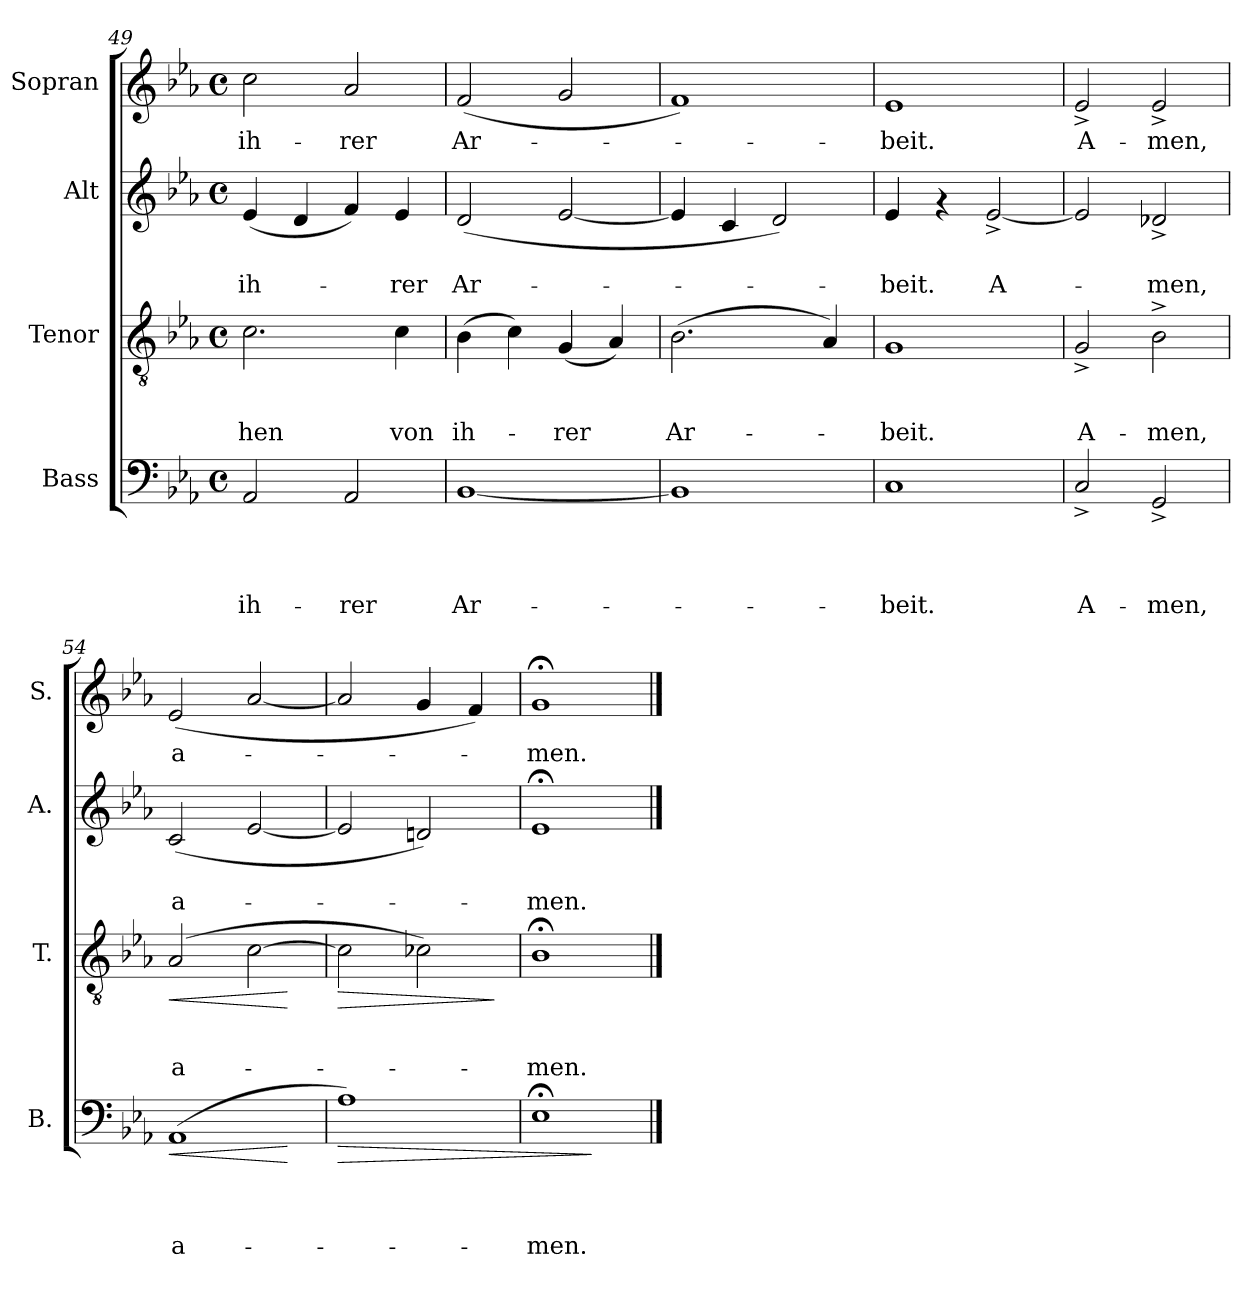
**kern	**text	**text	**text	**text	**dynam	**kern	**text	**text	**text	**dynam	**kern	**text	**text	**kern	**text
*part4	*part4	*part4	*part4	*part4	*part4	*part3	*part3	*part3	*part3	*part3	*part2	*part2	*part2	*part1	*part1
*staff4	*staff4	*staff4	*staff4	*staff4	*staff4	*staff3	*staff3	*staff3	*staff3	*staff3	*staff2	*staff2	*staff2	*staff1	*staff1
*I"Bass	*	*	*	*	*	*I"Tenor	*	*	*	*	*I"Alt	*	*	*I"Sopran	*
*I'B.	*	*	*	*	*	*I'T.	*	*	*	*	*I'A.	*	*	*I'S.	*
!!LO:PB:g=z
*clefF4	*	*	*	*	*	*clefGv2	*	*	*	*	*clefG2	*	*	*clefG2	*
*k[b-e-a-]	*	*	*	*	*	*k[b-e-a-]	*	*	*	*	*k[b-e-a-]	*	*	*k[b-e-a-]	*
*E-:	*	*	*	*	*	*E-:	*	*	*	*	*E-:	*	*	*E-:	*
*M4/4	*	*	*	*	*	*M4/4	*	*	*	*	*M4/4	*	*	*M4/4	*
*met(c)	*	*	*	*	*	*met(c)	*	*	*	*	*met(c)	*	*	*met(c)	*
=49	=49	=49	=49	=49	=49	=49	=49	=49	=49	=49	=49	=49	=49	=49	=49
!	!	!	!	!LO:LY:b	!	!	!	!	!LO:LY:b	!	!	!	!LO:LY:b	!	!LO:LY:b
2AA-/	.	.	.	ih-	.	2.c\	.	.	-hen	.	(<4e-/	.	ih-	2cc\	ih-
.	.	.	.	.	.	.	.	.	.	.	4d/	.	.	.	.
!	!	!	!	!LO:LY:b	!	!	!	!	!	!	!	!	!	!	!LO:LY:b
2AA-/	.	.	.	-rer	.	.	.	.	.	.	4f/)	.	.	2a-/	-rer
!	!	!	!	!	!	!	!	!	!LO:LY:b	!	!	!	!LO:LY:b	!	!
.	.	.	.	.	.	4c\	.	.	von	.	4e-/	.	-rer	.	.
=50	=50	=50	=50	=50	=50	=50	=50	=50	=50	=50	=50	=50	=50	=50	=50
!	!	!	!	!LO:LY:b	!	!	!	!	!LO:LY:b	!	!	!	!LO:LY:b	!	!LO:LY:b
[<1BB-	.	.	.	Ar-	.	(>4B-\	.	.	ih-	.	(<2d/	.	Ar-	(<2f/	Ar-
.	.	.	.	.	.	4c\)	.	.	.	.	.	.	.	.	.
!	!	!	!	!	!	!	!	!	!LO:LY:b	!	!	!	!	!	!
.	.	.	.	.	.	(<4G/	.	.	-rer	.	[<2e-/	.	.	2g/	.
.	.	.	.	.	.	4A-/)	.	.	.	.	.	.	.	.	.
=51	=51	=51	=51	=51	=51	=51	=51	=51	=51	=51	=51	=51	=51	=51	=51
!	!	!	!	!	!	!	!	!	!LO:LY:b	!	!	!	!	!	!
1BB-]	.	.	.	.	.	(>2.B-\	.	.	Ar-	.	4e-/]	.	.	1f)	.
.	.	.	.	.	.	.	.	.	.	.	4c/	.	.	.	.
.	.	.	.	.	.	.	.	.	.	.	2d/)	.	.	.	.
.	.	.	.	.	.	4A-/)	.	.	.	.	.	.	.	.	.
=52	=52	=52	=52	=52	=52	=52	=52	=52	=52	=52	=52	=52	=52	=52	=52
!	!	!	!	!LO:LY:b	!	!	!	!	!LO:LY:b	!	!	!	!LO:LY:b	!	!LO:LY:b
1C	.	.	.	-beit.	.	1G	.	.	-beit.	.	4e-/	.	-beit.	1e-	-beit.
.	.	.	.	.	.	.	.	.	.	.	4rf	.	.	.	.
!	!	!	!	!	!	!	!	!	!	!	!	!	!LO:LY:b	!	!
.	.	.	.	.	.	.	.	.	.	.	[<2e-^</	.	A-	.	.
=53	=53	=53	=53	=53	=53	=53	=53	=53	=53	=53	=53	=53	=53	=53	=53
!	!	!	!	!LO:LY:b	!	!	!	!	!LO:LY:b	!	!	!	!	!	!LO:LY:b
2C^</	.	.	.	A-	.	2G^</	.	.	A-	.	2e-/]	.	.	2e-^</	A-
!	!	!	!	!LO:LY:b	!	!	!	!	!LO:LY:b	!	!	!	!LO:LY:b	!	!LO:LY:b
2GG^</	.	.	.	-men,	.	2B-^>\	.	.	-men,	.	2d-X^</	.	-men,	2e-^</	-men,
=54	=54	=54	=54	=54	=54	=54	=54	=54	=54	=54	=54	=54	=54	=54	=54
!	!	!	!	!LO:LY:b	!LO:HP:b	!	!	!	!LO:LY:b	!LO:HP:b	!	!	!LO:LY:b	!	!LO:LY:b
(>1AA-	.	.	.	a-	<	(2A-/	.	.	a-	<	(<2c/	.	a-	(<2e-/	a-
.	.	.	.	.	.	[>2c\	.	.	.	.	[<2e-/	.	.	[<2a-/	.
.	.	.	.	.	[	.	.	.	.	[	.	.	.	.	.
=55	=55	=55	=55	=55	=55	=55	=55	=55	=55	=55	=55	=55	=55	=55	=55
!	!	!	!	!	!LO:HP:b	!	!	!	!	!LO:HP:b	!	!	!	!	!
1A-)	.	.	.	.	>	2c\]	.	.	.	>	2e-/]	.	.	2a-/]	.
.	.	.	.	.	.	2c-X\)	.	.	.	.	2dn/)	.	.	4g/	.
.	.	.	.	.	.	.	.	.	.	.	.	.	.	4f/)	.
.	.	.	.	.	.	.	.	.	.	]	.	.	.	.	.
=56	=56	=56	=56	=56	=56	=56	=56	=56	=56	=56	=56	=56	=56	=56	=56
!	!	!	!	!LO:LY:b	!	!	!	!	!LO:LY:b	!	!	!	!LO:LY:b	!	!LO:LY:b
1E-;<	.	.	.	-men.	.	1B-;<	.	.	-men.	.	1e-;	.	-men.	1g;	-men.
.	.	.	.	.	]	.	.	.	.	.	.	.	.	.	.
==	==	==	==	==	==	==	==	==	==	==	==	==	==	==	==
*-	*-	*-	*-	*-	*-	*-	*-	*-	*-	*-	*-	*-	*-	*-	*-
